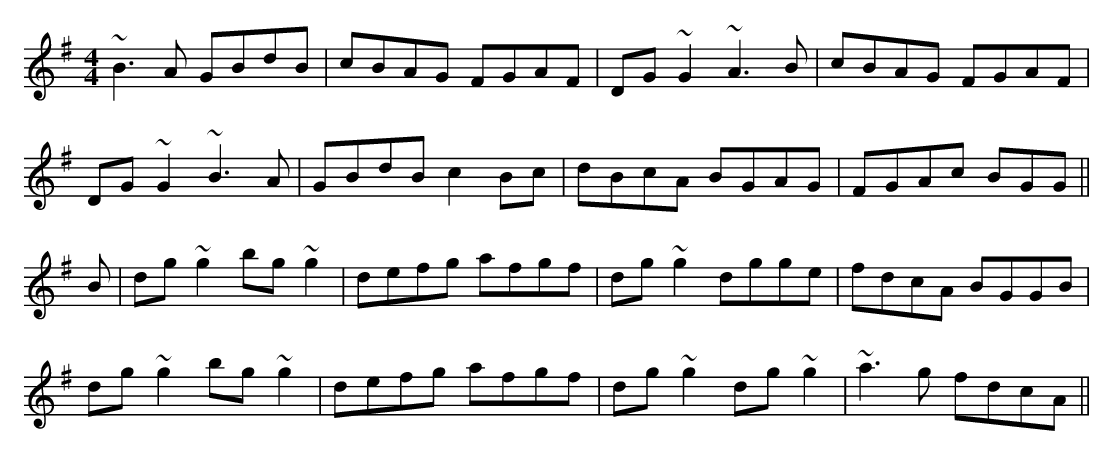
X:1
M:4/4
K:G
~B3A GBdB|cBAG FGAF|DG~G2 ~A3B|cBAG FGAF|
DG~G2 ~B3A|GBdB c2Bc|dBcA BGAG|FGAc BGG||
B|dg~g2 bg~g2|defg afgf|dg~g2 dgge|fdcA BGGB|
dg~g2 bg~g2|defg afgf|dg~g2 dg~g2|~a3g fdcA||
